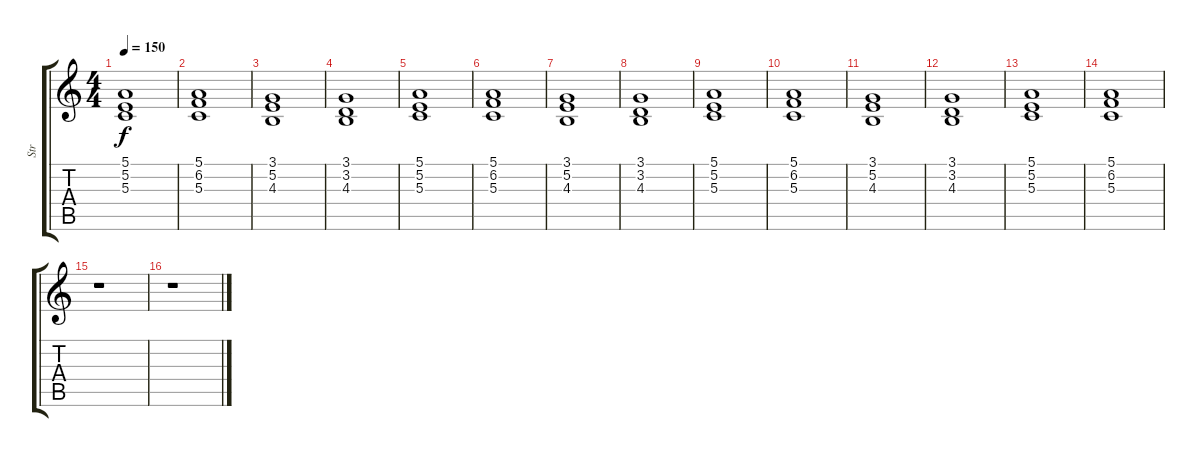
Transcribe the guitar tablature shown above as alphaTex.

\track ("Str" "Str") {instrument stringensemble2}
\staff {score tabs}
\tuning (E4 B3 G3 D3 A2 E2) {hide}
\ts (4 4)
\tempo 150
\clef g2
\ks c
(5.1 5.2 5.3).1{dy f} |
(5.1 6.2 5.3).1 |
(3.1 5.2 4.3).1 |
(3.1 3.2 4.3).1 |
(5.1 5.2 5.3).1 |
(5.1 6.2 5.3).1 |
(3.1 5.2 4.3).1 |
(3.1 3.2 4.3).1 |
(5.1 5.2 5.3).1 |
(5.1 6.2 5.3).1 |
(3.1 5.2 4.3).1 |
(3.1 3.2 4.3).1 |
(5.1 5.2 5.3).1 |
(5.1 6.2 5.3).1 |
r.1 |
r.1
